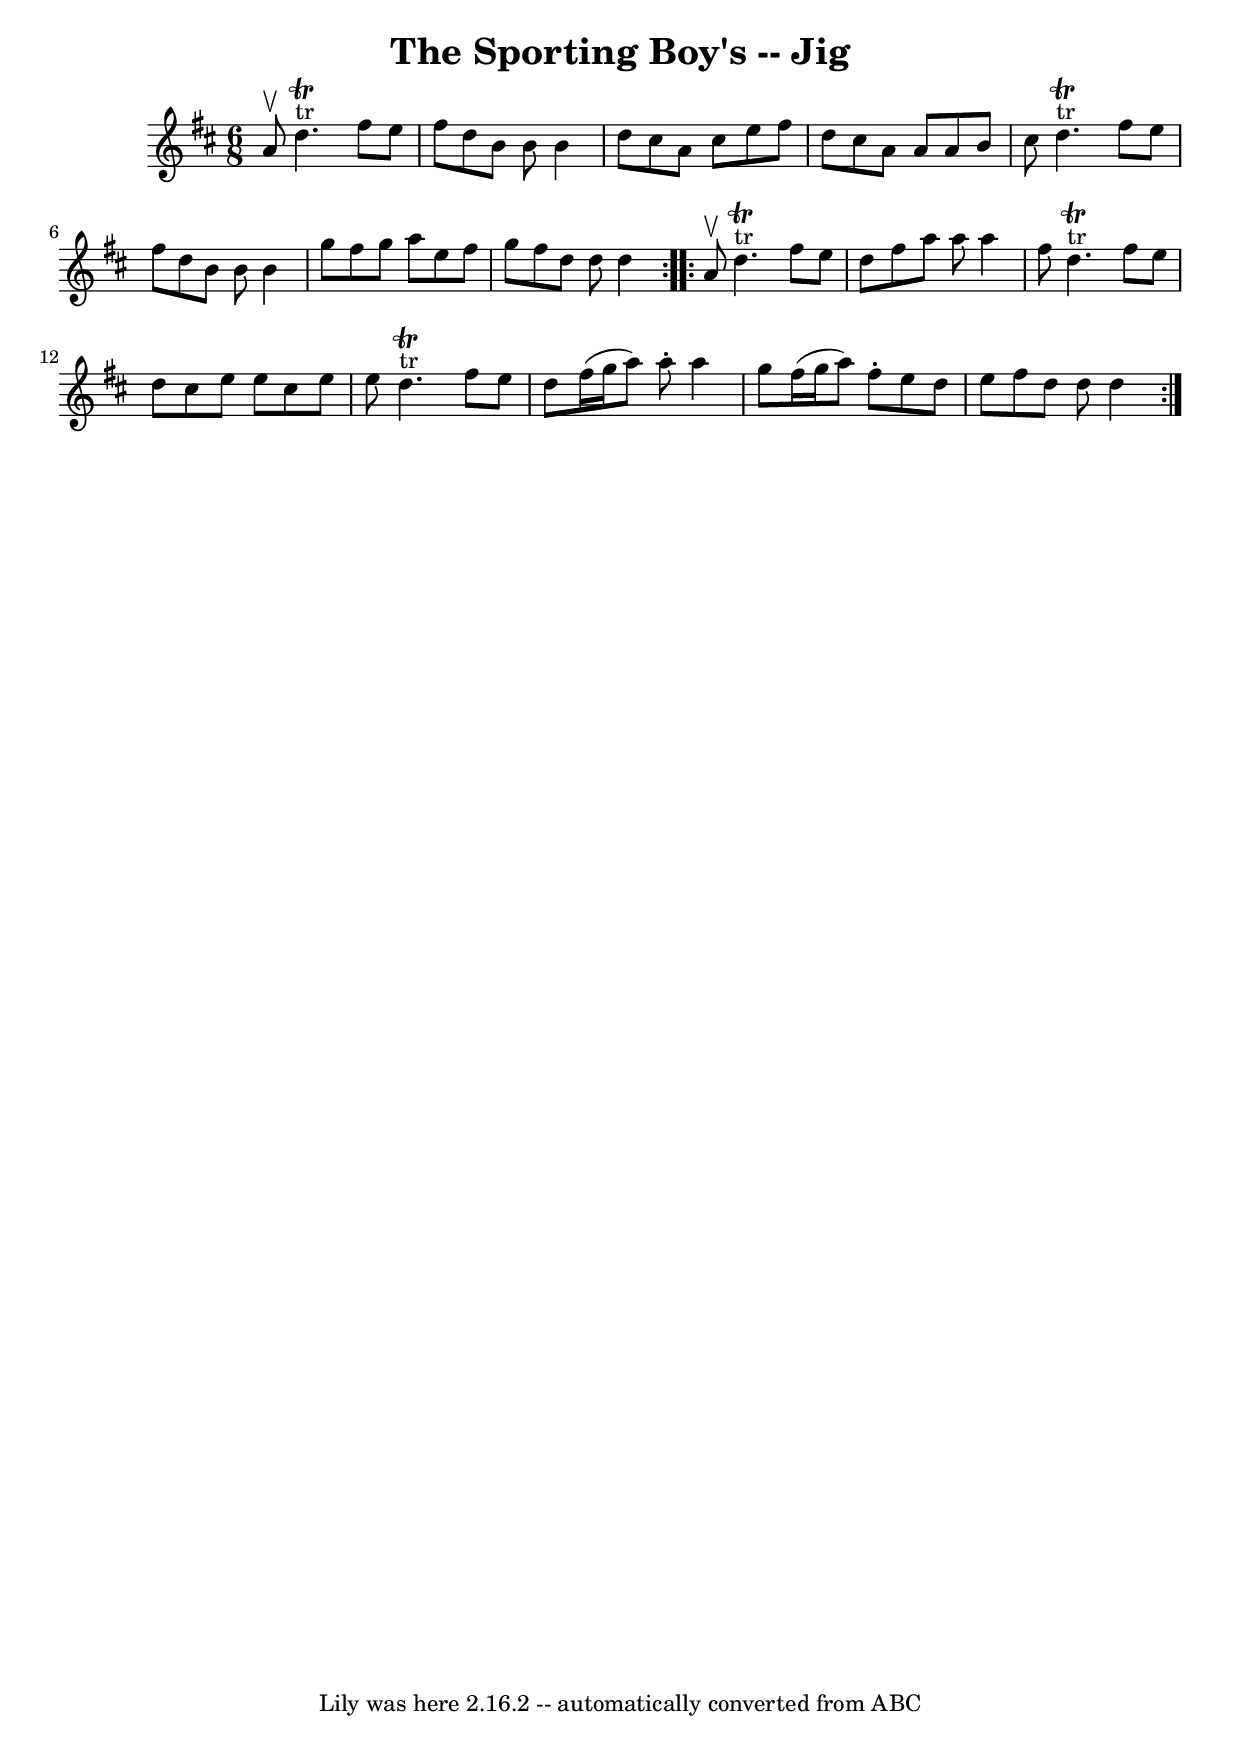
\version "2.7.40"
\include "Mammoth.ily"
\header {
	%% book = "Ryan's Mammoth Collection"
	crossRefNumber = "1"
	footnotes = "\\\\88 460"
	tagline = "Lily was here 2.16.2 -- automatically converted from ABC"
	title = "The Sporting Boy's -- Jig"
}
voicedefault =  {
\set Score.defaultBarType = "empty"

\repeat volta 2 {
\time 6/8 \key d \major a'8^\upbow |
 d''4.^"tr"^\trill   
fis''8 e''8 fis''8    |
 d''8 b'8 b'8 b'4 d''8    
|
 cis''8 a'8 cis''8 e''8 fis''8 d''8    |
   
cis''8 a'8 a'8 a'8 b'8 cis''8    |
 d''4. 
^"tr"^\trill fis''8 e''8 fis''8    |
 d''8 b'8 b'8 b'4 
 g''8    |
 fis''8 g''8 a''8 e''8 fis''8 g''8    
|
 fis''8 d''8 d''8 d''4    }     \repeat volta 2 { a'8 
^\upbow |
 d''4.^"tr"^\trill fis''8 e''8 d''8    |
  
 fis''8 a''8 a''8 a''4 fis''8    |
 d''4.^"tr"^\trill   
fis''8 e''8 d''8    |
 cis''8 e''8 e''8 cis''8 e''8   
 e''8    |
 d''4.^"tr"^\trill fis''8 e''8 d''8    |
 
 fis''16 (g''16 a''8) a''8 -. a''4 g''8    |
 fis''16 
(g''16 a''8) fis''8 -. e''8 d''8 e''8    |
 fis''8   
 d''8 d''8 d''4    }   
}

\score{
    <<

	\context Staff="default"
	{
	    \voicedefault 
	}

    >>
	\layout {
	}
	\midi {}
}
